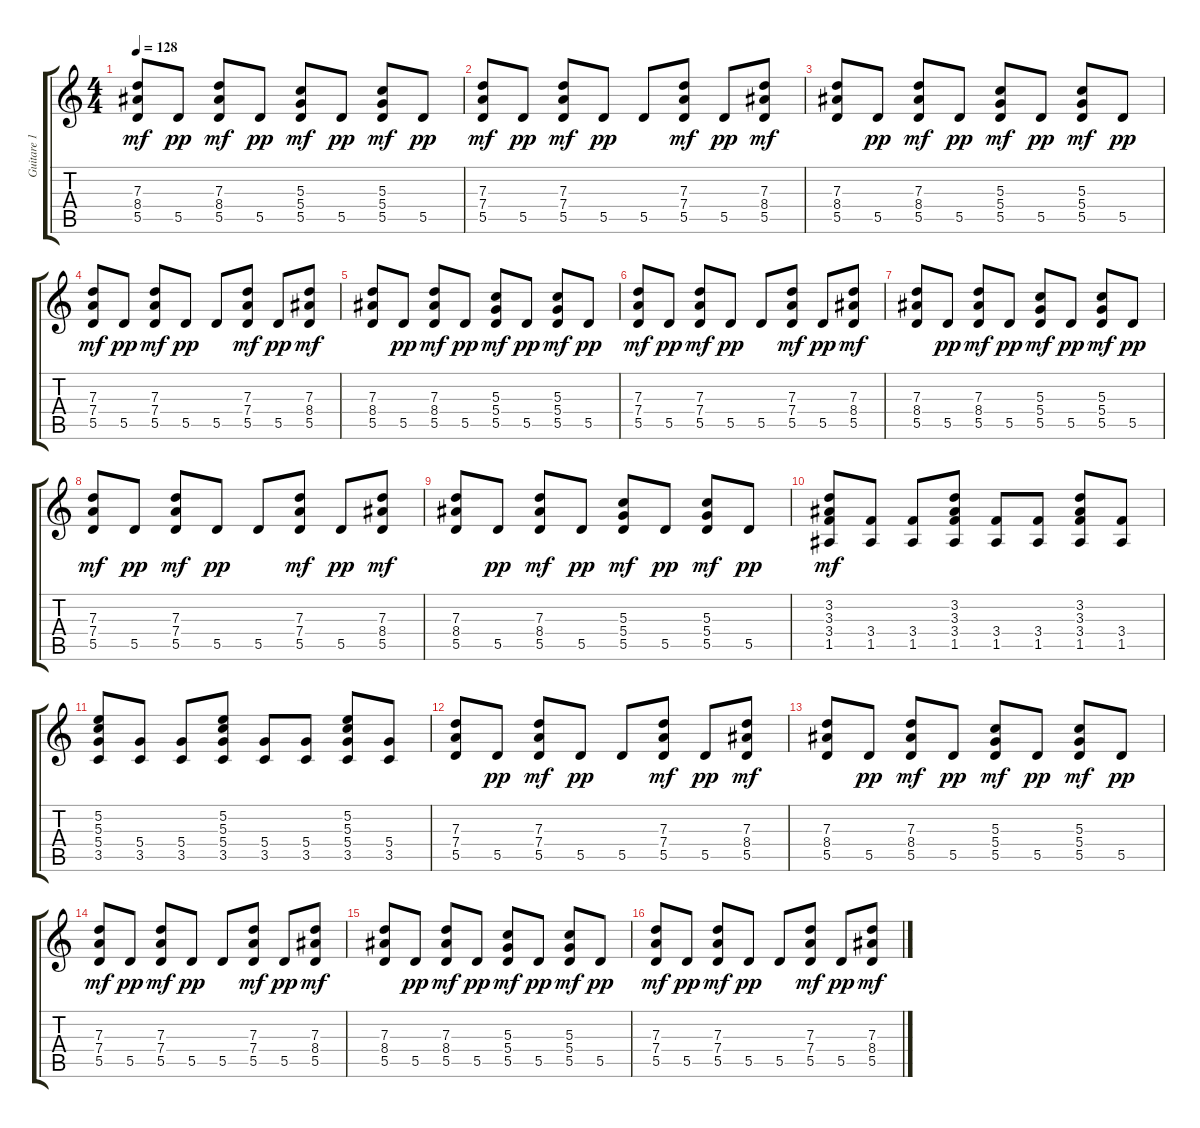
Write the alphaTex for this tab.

\track ("Guitare 1" "Guitare 1") {instrument distortionguitar}
\staff {score tabs}
\tuning (E4 B3 G3 D3 A2 E2) {hide}
\ts (4 4)
\tempo 128
\clef g2
\ks c
(7.3 8.4 5.5).8{dy mf} 5.5.8{dy pp} (7.3 8.4 5.5).8{dy mf} 5.5.8{dy pp} (5.3 5.4 5.5).8{dy mf} 5.5.8{dy pp} (5.3 5.4 5.5).8{dy mf} 5.5.8{dy pp} |
(7.3 7.4 5.5).8{dy mf} 5.5.8{dy pp} (7.3 7.4 5.5).8{dy mf} 5.5.8{dy pp} 5.5.8 (7.3 7.4 5.5).8{dy mf} 5.5.8{dy pp} (7.3 8.4 5.5).8{dy mf} |
(7.3 8.4 5.5).8 5.5.8{dy pp} (7.3 8.4 5.5).8{dy mf} 5.5.8{dy pp} (5.3 5.4 5.5).8{dy mf} 5.5.8{dy pp} (5.3 5.4 5.5).8{dy mf} 5.5.8{dy pp} |
(7.3 7.4 5.5).8{dy mf} 5.5.8{dy pp} (7.3 7.4 5.5).8{dy mf} 5.5.8{dy pp} 5.5.8 (7.3 7.4 5.5).8{dy mf} 5.5.8{dy pp} (7.3 8.4 5.5).8{dy mf} |
(7.3 8.4 5.5).8 5.5.8{dy pp} (7.3 8.4 5.5).8{dy mf} 5.5.8{dy pp} (5.3 5.4 5.5).8{dy mf} 5.5.8{dy pp} (5.3 5.4 5.5).8{dy mf} 5.5.8{dy pp} |
(7.3 7.4 5.5).8{dy mf} 5.5.8{dy pp} (7.3 7.4 5.5).8{dy mf} 5.5.8{dy pp} 5.5.8 (7.3 7.4 5.5).8{dy mf} 5.5.8{dy pp} (7.3 8.4 5.5).8{dy mf} |
(7.3 8.4 5.5).8 5.5.8{dy pp} (7.3 8.4 5.5).8{dy mf} 5.5.8{dy pp} (5.3 5.4 5.5).8{dy mf} 5.5.8{dy pp} (5.3 5.4 5.5).8{dy mf} 5.5.8{dy pp} |
(7.3 7.4 5.5).8{dy mf} 5.5.8{dy pp} (7.3 7.4 5.5).8{dy mf} 5.5.8{dy pp} 5.5.8 (7.3 7.4 5.5).8{dy mf} 5.5.8{dy pp} (7.3 8.4 5.5).8{dy mf} |
(7.3 8.4 5.5).8 5.5.8{dy pp} (7.3 8.4 5.5).8{dy mf} 5.5.8{dy pp} (5.3 5.4 5.5).8{dy mf} 5.5.8{dy pp} (5.3 5.4 5.5).8{dy mf} 5.5.8{dy pp} |
(3.2 3.3 3.4 1.5).8{dy mf} (3.4 1.5).8 (3.4 1.5).8 (3.2 3.3 3.4 1.5).8 (3.4 1.5).8 (3.4 1.5).8 (3.2 3.3 3.4 1.5).8 (3.4 1.5).8 |
(5.2 5.3 5.4 3.5).8 (5.4 3.5).8 (5.4 3.5).8 (5.2 5.3 5.4 3.5).8 (5.4 3.5).8 (5.4 3.5).8 (5.2 5.3 5.4 3.5).8 (5.4 3.5).8 |
(7.3 7.4 5.5).8 5.5.8{dy pp} (7.3 7.4 5.5).8{dy mf} 5.5.8{dy pp} 5.5.8 (7.3 7.4 5.5).8{dy mf} 5.5.8{dy pp} (7.3 8.4 5.5).8{dy mf} |
(7.3 8.4 5.5).8 5.5.8{dy pp} (7.3 8.4 5.5).8{dy mf} 5.5.8{dy pp} (5.3 5.4 5.5).8{dy mf} 5.5.8{dy pp} (5.3 5.4 5.5).8{dy mf} 5.5.8{dy pp} |
(7.3 7.4 5.5).8{dy mf} 5.5.8{dy pp} (7.3 7.4 5.5).8{dy mf} 5.5.8{dy pp} 5.5.8 (7.3 7.4 5.5).8{dy mf} 5.5.8{dy pp} (7.3 8.4 5.5).8{dy mf} |
(7.3 8.4 5.5).8 5.5.8{dy pp} (7.3 8.4 5.5).8{dy mf} 5.5.8{dy pp} (5.3 5.4 5.5).8{dy mf} 5.5.8{dy pp} (5.3 5.4 5.5).8{dy mf} 5.5.8{dy pp} |
(7.3 7.4 5.5).8{dy mf} 5.5.8{dy pp} (7.3 7.4 5.5).8{dy mf} 5.5.8{dy pp} 5.5.8 (7.3 7.4 5.5).8{dy mf} 5.5.8{dy pp} (7.3 8.4 5.5).8{dy mf}
